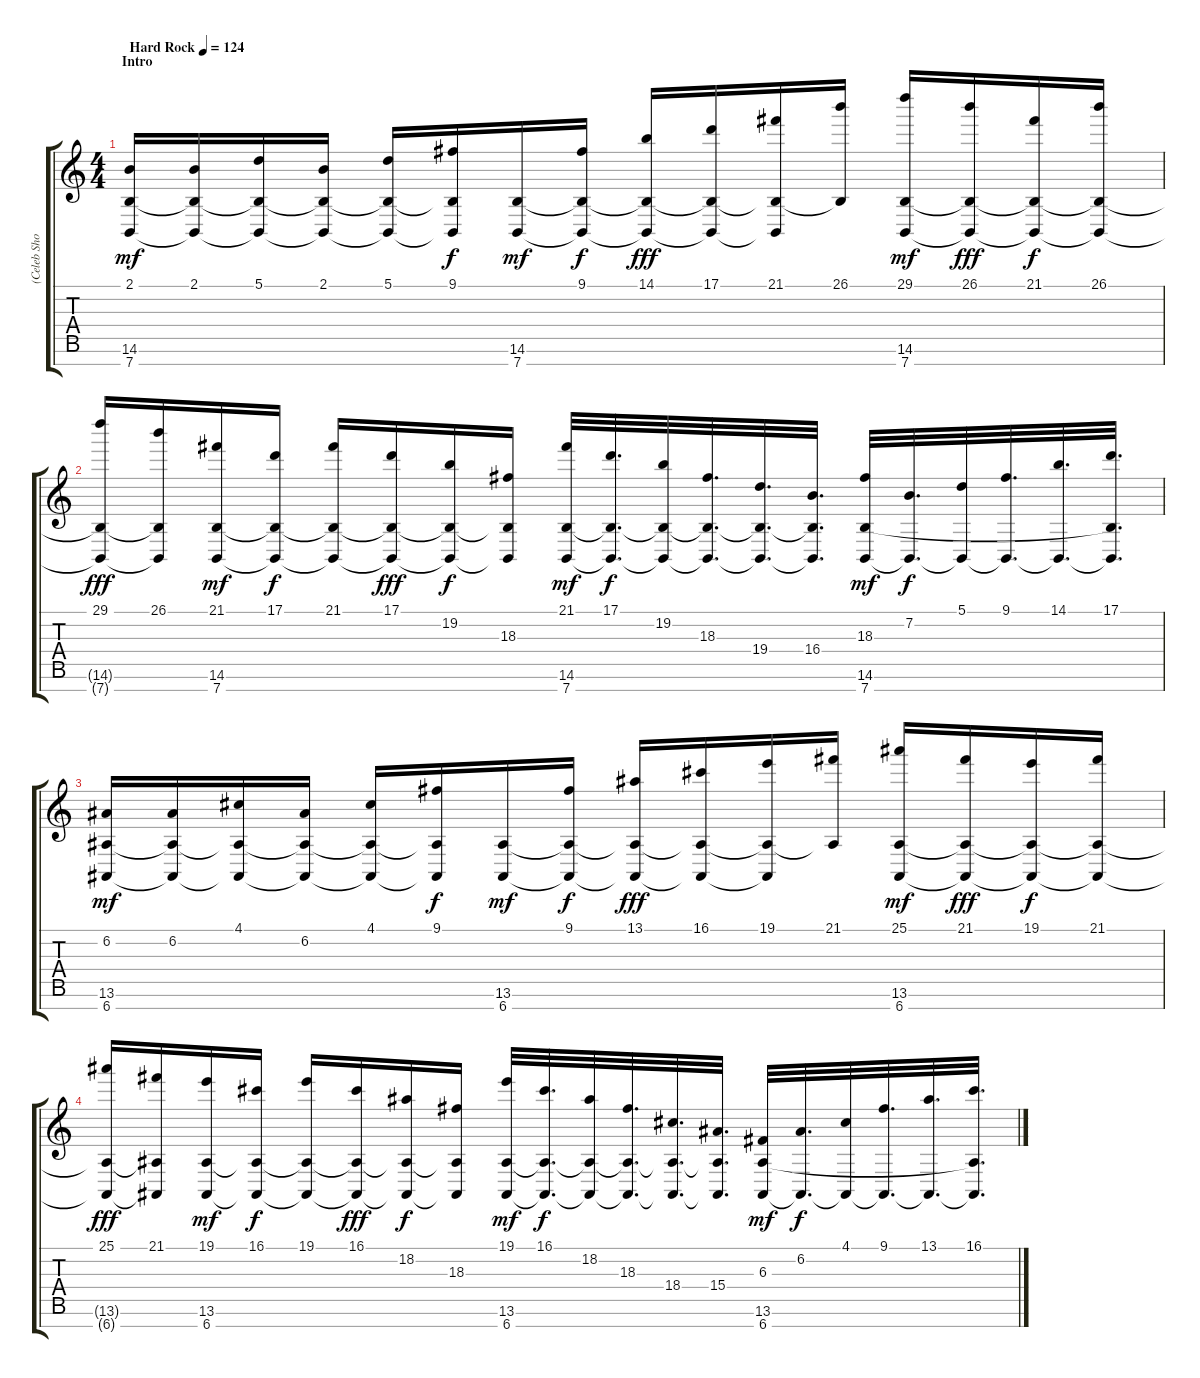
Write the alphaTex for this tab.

\track ("(Celeb Shomo) Piano" "(Celeb Sho") {instrument acousticgrandpiano}
\staff {score tabs}
\tuning (A4 E4 C4 G3 D3 A2 E2) {hide}
\ts (4 4)
\section ("" "Intro")
\tempo (124 "Hard Rock")
\clef g2
\ks c
(2.1 14.6 7.7).16{dy mf volume 0 instrument acousticgrandpiano beam Up} (2.1 14.6{t} 7.7{t}).16{volume 13 beam Up} (5.1 14.6{t} 7.7{t}).16{beam Up} (2.1 14.6{t} 7.7{t}).16{beam Up} (5.1 14.6{t} 7.7{t}).16{beam Up} (9.1 14.6{t} 7.7{t}).16{dy f beam Up} (14.6 7.7).16{dy mf beam Up} (9.1 14.6{t} 7.7{t}).16{dy f beam Up} (14.1 14.6{t} 7.7{t}).16{dy fff beam Up} (17.1 14.6{t} 7.7{t}).16{beam Up} (21.1 14.6{t} 7.7{t}).16{beam Up} (26.1 14.6{t}).16{beam Up} (29.1 14.6 7.7).16{dy mf beam Up} (26.1 14.6{t} 7.7{t}).16{dy fff beam Up} (21.1 14.6{t} 7.7{t}).16{dy f beam Up} (26.1 14.6{t} 7.7{t}).16{beam Up} |
(29.1 14.6{t} 7.7{t}).16{dy fff beam Up} (26.1 14.6{t} 7.7{t}).16{beam Up} (21.1 14.6 7.7).16{dy mf beam Up} (17.1 14.6{t} 7.7{t}).16{dy f beam Up} (21.1 14.6{t} 7.7{t}).16{beam Up} (17.1 14.6{t} 7.7{t}).16{dy fff beam Up} (19.2 14.6{t} 7.7{t}).16{dy f beam Up} (18.3 14.6{t} 7.7{t}).16{beam Up} (21.1 14.6 7.7).32{dy mf beam Up} (17.1 14.6{t} 7.7{t}).32{d dy f beam Up} (19.2 14.6{t} 7.7{t}).32{beam Up} (18.3 14.6{t} 7.7{t}).32{d beam Up} (19.4 14.6{t} 7.7{t}).32{d beam Up} (16.4 14.6{t} 7.7{t}).32{d beam Up} (18.3 14.6 7.7).32{dy mf beam Up} (7.2 7.7{t}).32{d dy f beam Up} (5.1 7.7{t}).32{beam Up} (9.1 7.7{t}).32{d beam Up} (14.1 7.7{t}).32{d beam Up} (17.1 14.6{t} 7.7{t}).32{d beam Up} |
(6.2 13.6 6.7).16{dy mf beam Up} (6.2 13.6{t} 6.7{t}).16{beam Up} (4.1 13.6{t} 6.7{t}).16{beam Up} (6.2 13.6{t} 6.7{t}).16{beam Up} (4.1 13.6{t} 6.7{t}).16{beam Up} (9.1 13.6{t} 6.7{t}).16{dy f beam Up} (13.6 6.7).16{dy mf beam Up} (9.1 13.6{t} 6.7{t}).16{dy f beam Up} (13.1 13.6{t} 6.7{t}).16{dy fff beam Up} (16.1 13.6{t} 6.7{t}).16{beam Up} (19.1 13.6{t} 6.7{t}).16{beam Up} (21.1 13.6{t}).16{beam Up} (25.1 13.6 6.7).16{dy mf beam Up} (21.1 13.6{t} 6.7{t}).16{dy fff beam Up} (19.1 13.6{t} 6.7{t}).16{dy f beam Up} (21.1 13.6{t} 6.7{t}).16{beam Up} |
(25.1 13.6{t} 6.7{t}).16{dy fff beam Up} (21.1 13.6{t} 6.7{t}).16{beam Up} (19.1 13.6 6.7).16{dy mf beam Up} (16.1 13.6{t} 6.7{t}).16{dy f beam Up} (19.1 13.6{t} 6.7{t}).16{beam Up} (16.1 13.6{t} 6.7{t}).16{dy fff beam Up} (18.2 13.6{t} 6.7{t}).16{dy f beam Up} (18.3 13.6{t} 6.7{t}).16{beam Up} (19.1 13.6 6.7).32{dy mf beam Up} (16.1 13.6{t} 6.7{t}).32{d dy f beam Up} (18.2 13.6{t} 6.7{t}).32{beam Up} (18.3 13.6{t} 6.7{t}).32{d beam Up} (18.4 13.6{t} 6.7{t}).32{d beam Up} (15.4 13.6{t} 6.7{t}).32{d beam Up} (6.3 13.6 6.7).32{dy mf beam Up} (6.2 6.7{t}).32{d dy f beam Up} (4.1 6.7{t}).32{beam Up} (9.1 6.7{t}).32{d beam Up} (13.1 6.7{t}).32{d beam Up} (16.1 13.6{t} 6.7{t}).32{d beam Up}
